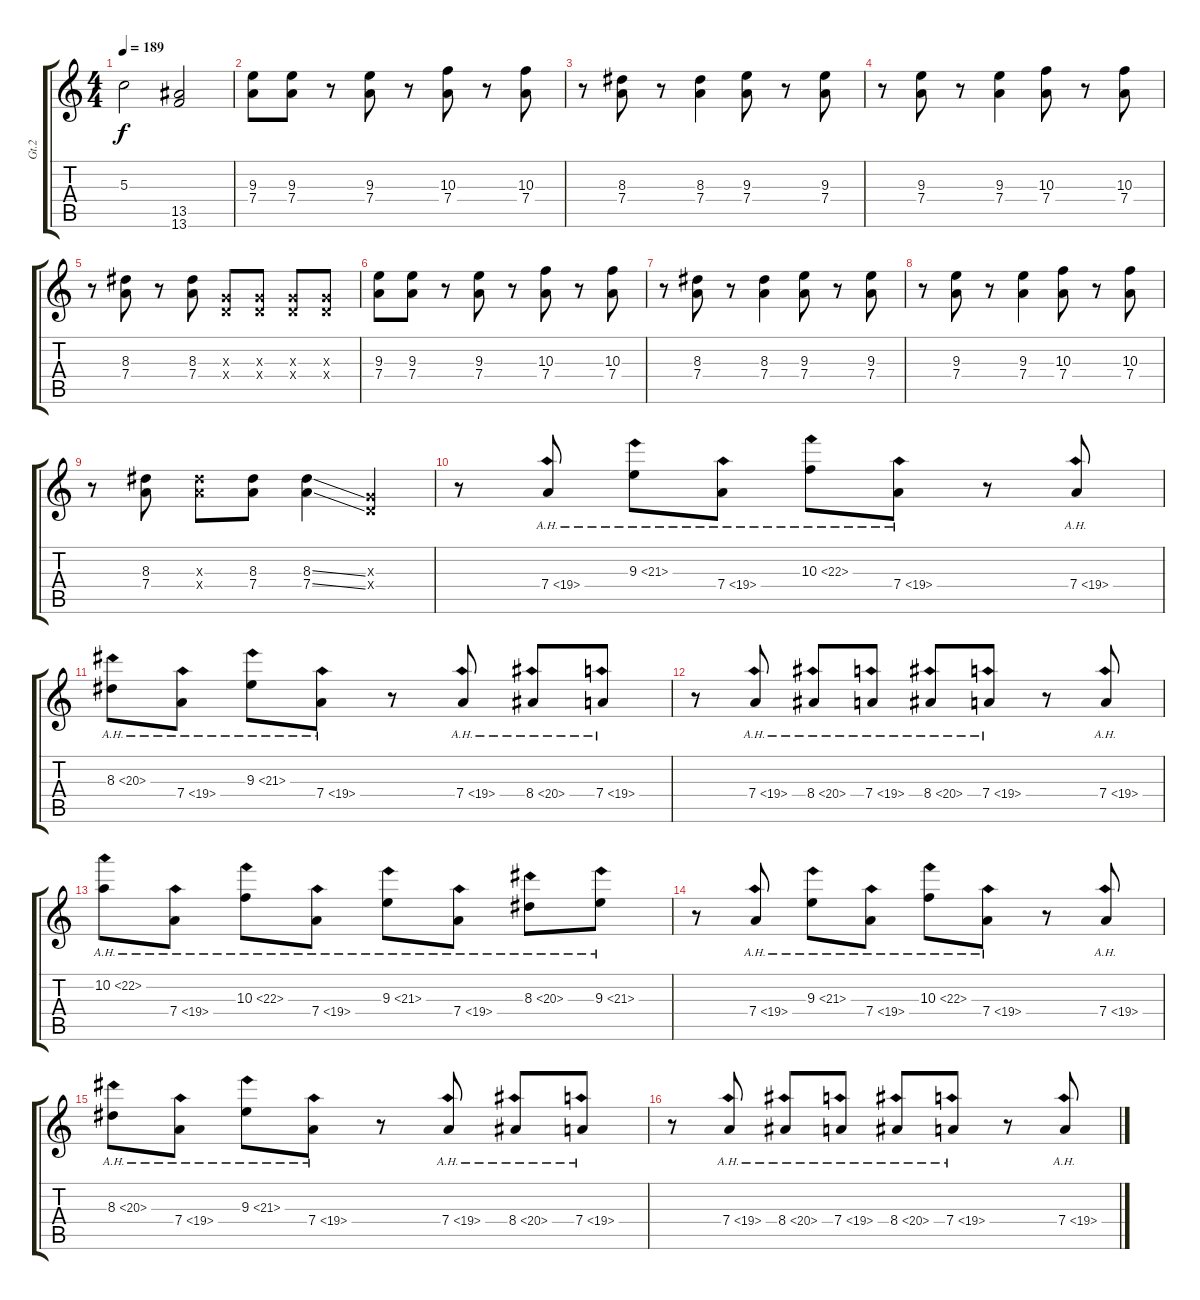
\track ("Gt.2" "Gt.2") {instrument distortionguitar}
\staff {score tabs}
\tuning (E4 B3 G3 D3 A2 E2) {hide}
\ts (4 4)
\tempo 189
\clef g2
\ks c
5.3{t}.2{dy f} (13.5 13.6).2 |
(9.3 7.4).8 (9.3 7.4).8 r.8 (9.3 7.4).8 r.8 (10.3 7.4).8 r.8 (10.3 7.4).8 |
r.8 (8.3 7.4).8 r.8 (8.3 7.4).4 (9.3 7.4).8 r.8 (9.3 7.4).8 |
r.8 (9.3 7.4).8 r.8 (9.3 7.4).4 (10.3 7.4).8 r.8 (10.3 7.4).8 |
r.8 (8.3 7.4).8 r.8 (8.3 7.4).8 (0.3{x} 0.4{x}).8 (0.3{x} 0.4{x}).8 (0.3{x} 0.4{x}).8 (0.3{x} 0.4{x}).8 |
(9.3 7.4).8 (9.3 7.4).8 r.8 (9.3 7.4).8 r.8 (10.3 7.4).8 r.8 (10.3 7.4).8 |
r.8 (8.3 7.4).8 r.8 (8.3 7.4).4 (9.3 7.4).8 r.8 (9.3 7.4).8 |
r.8 (9.3 7.4).8 r.8 (9.3 7.4).4 (10.3 7.4).8 r.8 (10.3 7.4).8 |
r.8 (8.3 7.4).8 (8.3{x} 7.4{x}).8 (8.3 7.4).8 (8.3{ss} 7.4{ss}).4 (0.3{x} 0.4{x}).4 |
r.8 7.4{ah 12}.8 9.3{ah 12}.8 7.4{ah 12}.8 10.3{ah 12}.8 7.4{ah 12}.8 r.8 7.4{ah 12}.8 |
8.3{ah 12}.8 7.4{ah 12}.8 9.3{ah 12}.8 7.4{ah 12}.8 r.8 7.4{ah 12}.8 8.4{ah 12}.8 7.4{ah 12}.8 |
r.8 7.4{ah 12}.8 8.4{ah 12}.8 7.4{ah 12}.8 8.4{ah 12}.8 7.4{ah 12}.8 r.8 7.4{ah 12}.8 |
10.2{ah 12}.8 7.4{ah 12}.8 10.3{ah 12}.8 7.4{ah 12}.8 9.3{ah 12}.8 7.4{ah 12}.8 8.3{ah 12}.8 9.3{ah 12}.8 |
r.8 7.4{ah 12}.8 9.3{ah 12}.8 7.4{ah 12}.8 10.3{ah 12}.8 7.4{ah 12}.8 r.8 7.4{ah 12}.8 |
8.3{ah 12}.8 7.4{ah 12}.8 9.3{ah 12}.8 7.4{ah 12}.8 r.8 7.4{ah 12}.8 8.4{ah 12}.8 7.4{ah 12}.8 |
r.8 7.4{ah 12}.8 8.4{ah 12}.8 7.4{ah 12}.8 8.4{ah 12}.8 7.4{ah 12}.8 r.8 7.4{ah 12}.8
